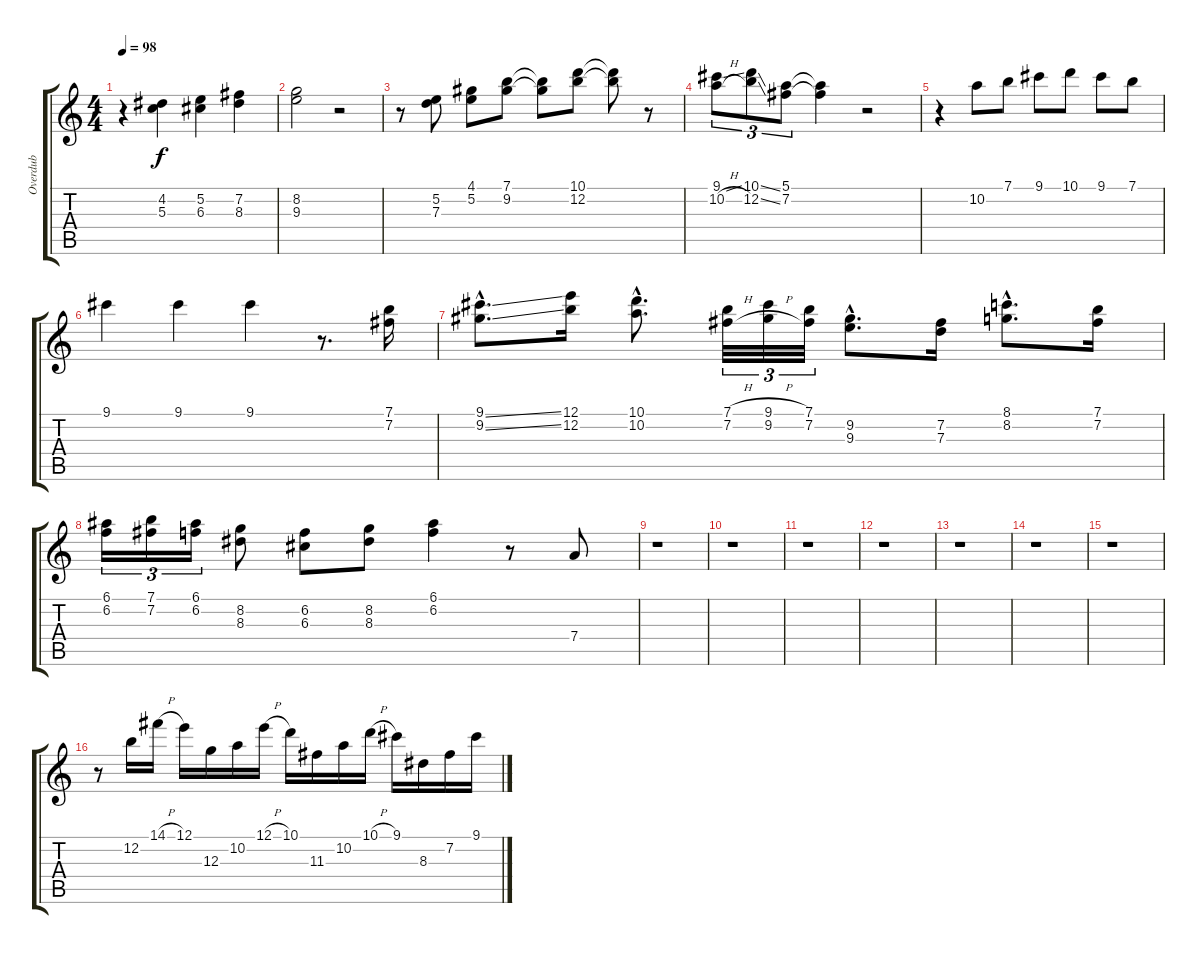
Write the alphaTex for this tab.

\track ("Overdub" "Overdub") {instrument electricbasspick}
\staff {score tabs}
\tuning (E4 B3 G3 D3 A2 E2) {hide}
\ts (4 4)
\tempo 98
\clef g2
\ks c
r.4{dy f instrument electricbasspick} (4.2 5.3).4 (5.2 6.3).4 (7.2 8.3).4 |
(8.2 9.3).2 r.2 |
r.8 (5.2 7.3).8 (4.1 5.2).8 (7.1 9.2).8 (7.1{t} 9.2{t}).8 (10.1 12.2).8 (10.1{t} 12.2{t}).8 r.8 |
(9.1{ss} 10.2{h}).8{tu (3 2)} (10.1{ss} 12.2{ss}).8{tu (3 2)} (5.1 7.2).8{tu (3 2)} (5.1{t} 7.2{t}).4 r.2 |
r.4 10.2.8 7.1.8 9.1.8 10.1.8 9.1.8 7.1.8 |
9.1.4 9.1.4 9.1.4 r.8{d} (7.1 7.2).16 |
(9.1{ss hac} 9.2{ss hac}).8{d} (12.1 12.2).16 (10.1{hac} 10.2{hac}).8{d} (7.1{h} 7.2{h}).32{tu (3 2)} (9.1{h} 9.2{h}).32{tu (3 2)} (7.1 7.2).32{tu (3 2)} (9.2{hac} 9.3{hac}).8{d} (7.2 7.3).16 (8.1{hac} 8.2{hac}).8{d} (7.1 7.2).16 |
(6.1 6.2).16{tu (3 2)} (7.1 7.2).16{tu (3 2)} (6.1 6.2).16{tu (3 2)} (8.2 8.3).8 (6.2 6.3).8 (8.2 8.3).8 (6.1 6.2).4 r.8 7.4.8 |
r.1 |
r.1 |
r.1 |
r.1 |
r.1 |
r.1 |
r.1 |
r.8 12.2.16 14.1{h}.16 12.1.16 12.3.16 10.2.16 12.1{h}.16 10.1.16 11.3.16 10.2.16 10.1{h}.16 9.1.16 8.3.16 7.2.16 9.1{h}.16
